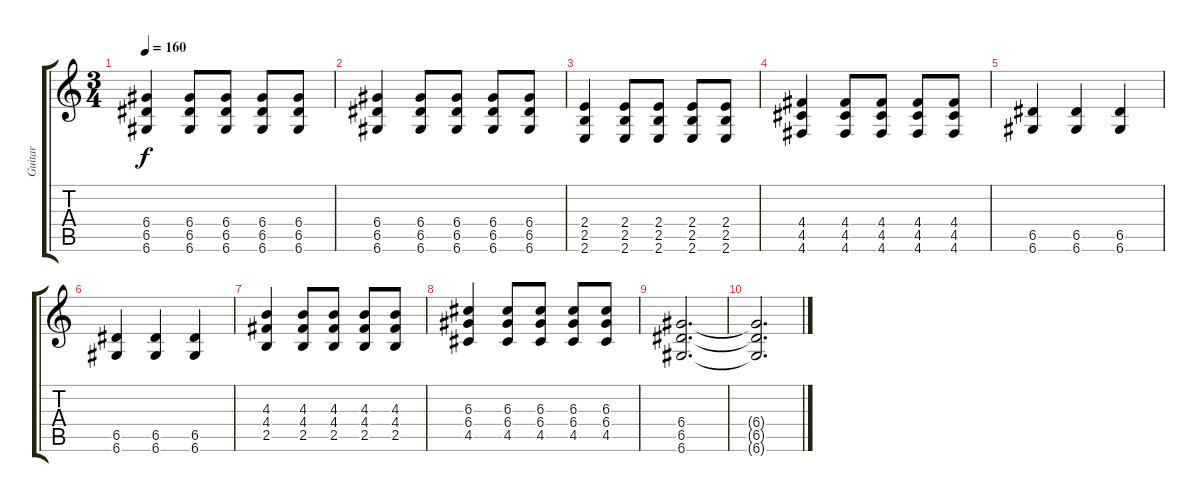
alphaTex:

\track ("Guitar" "Guitar") {instrument distortionguitar}
\staff {score tabs}
\tuning (E4 B3 G3 D3 A2 D2) {hide}
\ts (3 4)
\tempo 160
\clef g2
\ks c
(6.4 6.5 6.6).4{dy f} (6.4 6.5 6.6).8 (6.4 6.5 6.6).8 (6.4 6.5 6.6).8 (6.4 6.5 6.6).8 |
(6.4 6.5 6.6).4 (6.4 6.5 6.6).8 (6.4 6.5 6.6).8 (6.4 6.5 6.6).8 (6.4 6.5 6.6).8 |
(2.4 2.5 2.6).4 (2.4 2.5 2.6).8 (2.4 2.5 2.6).8 (2.4 2.5 2.6).8 (2.4 2.5 2.6).8 |
(4.4 4.5 4.6).4 (4.4 4.5 4.6).8 (4.4 4.5 4.6).8 (4.4 4.5 4.6).8 (4.4 4.5 4.6).8 |
(6.5 6.6).4 (6.5 6.6).4 (6.5 6.6).4 |
(6.5 6.6).4 (6.5 6.6).4 (6.5 6.6).4 |
(4.3 4.4 2.5).4 (4.3 4.4 2.5).8 (4.3 4.4 2.5).8 (4.3 4.4 2.5).8 (4.3 4.4 2.5).8 |
(6.3 6.4 4.5).4 (6.3 6.4 4.5).8 (6.3 6.4 4.5).8 (6.3 6.4 4.5).8 (6.3 6.4 4.5).8 |
(6.4 6.5 6.6).2{d} |
(6.4{t} 6.5{t} 6.6{t}).2{d}
